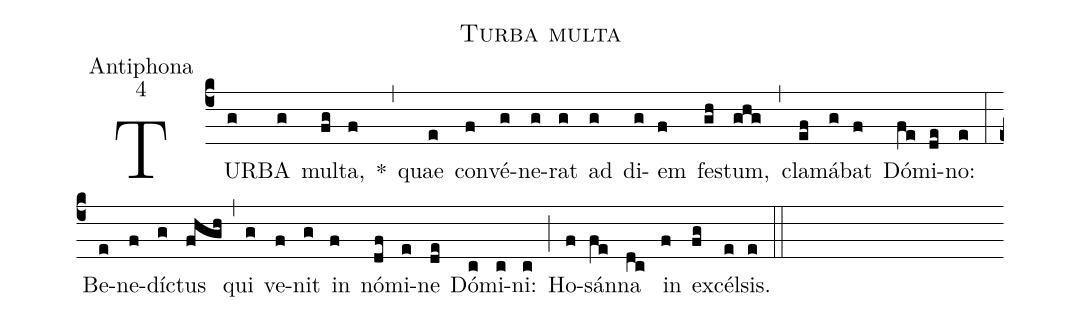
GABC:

name:Turba multa;
office-part:Antiphona;
mode:4;
%%
(c4) TUR(g)BA(g) mul(fg)ta,(f) *(,) quae(e) con(f)vé(g)ne(g)rat(g) ad(g) di(g)em(f) fes(gh)tum,(ghg) (,) cla(ef)má(g)bat(f) Dó(fe)mi(de)no:(e) (:) Be(e)ne(f)díc(g)tus(fhgh) (,) qui(g) ve(f)nit(g) in(f) nó(df)mi(e)ne(de) Dó(c)mi(c)ni:(c) (;) Ho(f)sán(fe)na(dc) in(f) ex(fg)cél(e)sis.(e) (::)
